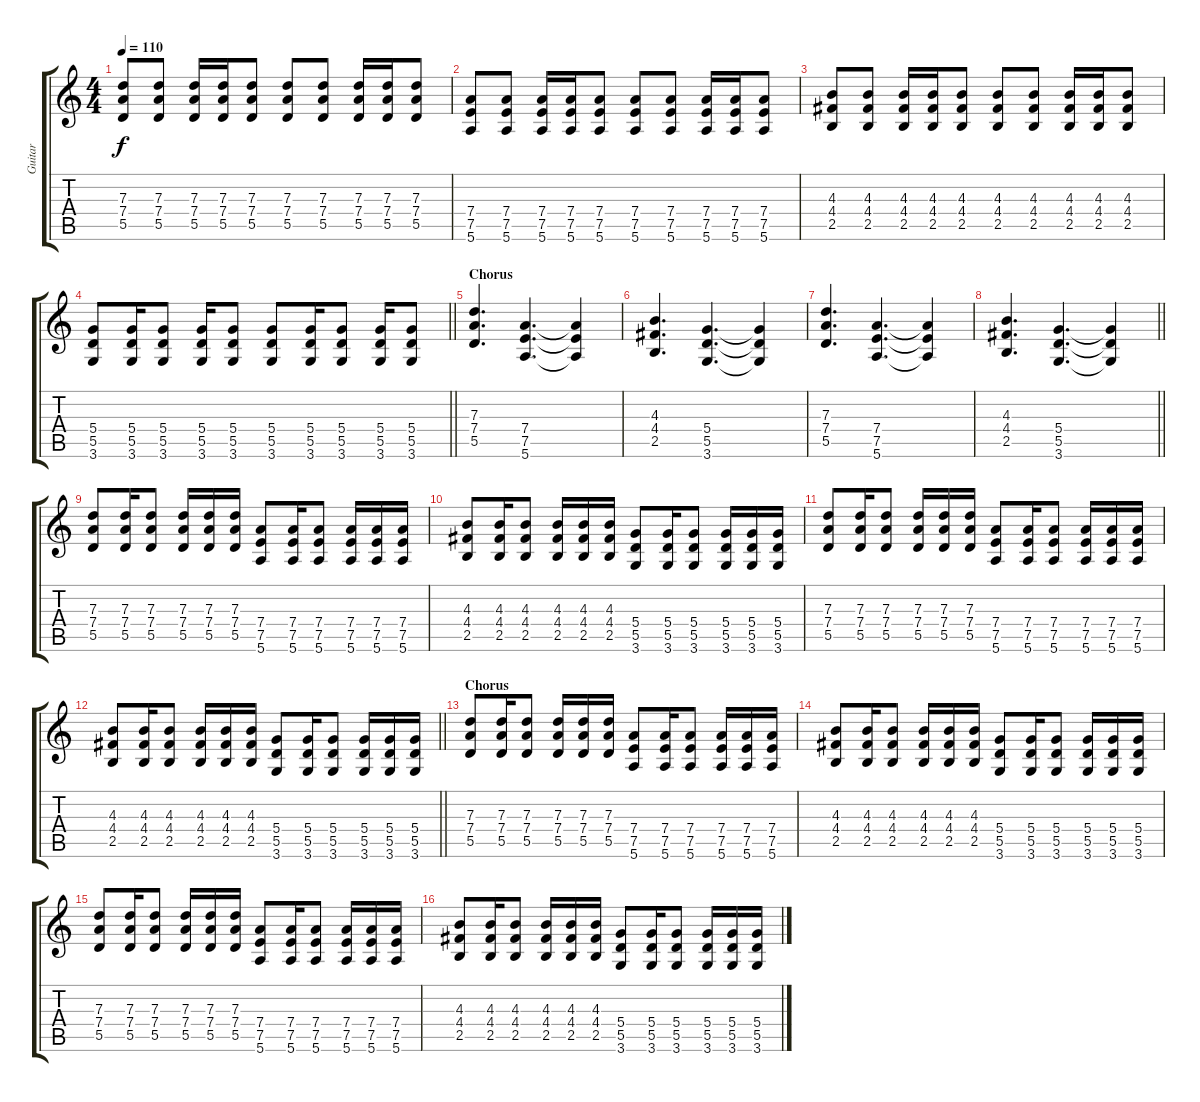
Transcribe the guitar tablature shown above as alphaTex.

\track ("Guitar" "Guitar") {instrument distortionguitar}
\staff {score tabs}
\tuning (E4 B3 G3 D3 A2 E2) {hide}
\ts (4 4)
\tempo 110
\clef g2
\ks c
(7.3 7.4 5.5).8{dy f} (7.3 7.4 5.5).8 (7.3 7.4 5.5).16 (7.3 7.4 5.5).16 (7.3 7.4 5.5).8 (7.3 7.4 5.5).8 (7.3 7.4 5.5).8 (7.3 7.4 5.5).16 (7.3 7.4 5.5).16 (7.3 7.4 5.5).8 |
(7.4 7.5 5.6).8 (7.4 7.5 5.6).8 (7.4 7.5 5.6).16 (7.4 7.5 5.6).16 (7.4 7.5 5.6).8 (7.4 7.5 5.6).8 (7.4 7.5 5.6).8 (7.4 7.5 5.6).16 (7.4 7.5 5.6).16 (7.4 7.5 5.6).8 |
(4.3 4.4 2.5).8 (4.3 4.4 2.5).8 (4.3 4.4 2.5).16 (4.3 4.4 2.5).16 (4.3 4.4 2.5).8 (4.3 4.4 2.5).8 (4.3 4.4 2.5).8 (4.3 4.4 2.5).16 (4.3 4.4 2.5).16 (4.3 4.4 2.5).8 |
\barLineRight lightlight
(5.4 5.5 3.6).8 (5.4 5.5 3.6).16 (5.4 5.5 3.6).8 (5.4 5.5 3.6).16 (5.4 5.5 3.6).8 (5.4 5.5 3.6).8 (5.4 5.5 3.6).16 (5.4 5.5 3.6).8 (5.4 5.5 3.6).16 (5.4 5.5 3.6).8 |
\section ("" "Chorus")
(7.3 7.4 5.5).4{d} (7.4 7.5 5.6).4{d} (7.4{t} 7.5{t} 5.6{t}).4 |
(4.3 4.4 2.5).4{d} (5.4 5.5 3.6).4{d} (5.4{t} 5.5{t} 3.6{t}).4 |
(7.3 7.4 5.5).4{d} (7.4 7.5 5.6).4{d} (7.4{t} 7.5{t} 5.6{t}).4 |
\barLineRight lightlight
(4.3 4.4 2.5).4{d} (5.4 5.5 3.6).4{d} (5.4{t} 5.5{t} 3.6{t}).4 |
(7.3 7.4 5.5).8 (7.3 7.4 5.5).16 (7.3 7.4 5.5).8 (7.3 7.4 5.5).16 (7.3 7.4 5.5).16 (7.3 7.4 5.5).16 (7.4 7.5 5.6).8 (7.4 7.5 5.6).16 (7.4 7.5 5.6).8 (7.4 7.5 5.6).16 (7.4 7.5 5.6).16 (7.4 7.5 5.6).16 |
(4.3 4.4 2.5).8 (4.3 4.4 2.5).16 (4.3 4.4 2.5).8 (4.3 4.4 2.5).16 (4.3 4.4 2.5).16 (4.3 4.4 2.5).16 (5.4 5.5 3.6).8 (5.4 5.5 3.6).16 (5.4 5.5 3.6).8 (5.4 5.5 3.6).16 (5.4 5.5 3.6).16 (5.4 5.5 3.6).16 |
(7.3 7.4 5.5).8 (7.3 7.4 5.5).16 (7.3 7.4 5.5).8 (7.3 7.4 5.5).16 (7.3 7.4 5.5).16 (7.3 7.4 5.5).16 (7.4 7.5 5.6).8 (7.4 7.5 5.6).16 (7.4 7.5 5.6).8 (7.4 7.5 5.6).16 (7.4 7.5 5.6).16 (7.4 7.5 5.6).16 |
\barLineRight lightlight
(4.3 4.4 2.5).8 (4.3 4.4 2.5).16 (4.3 4.4 2.5).8 (4.3 4.4 2.5).16 (4.3 4.4 2.5).16 (4.3 4.4 2.5).16 (5.4 5.5 3.6).8 (5.4 5.5 3.6).16 (5.4 5.5 3.6).8 (5.4 5.5 3.6).16 (5.4 5.5 3.6).16 (5.4 5.5 3.6).16 |
\section ("" "Chorus")
(7.3 7.4 5.5).8 (7.3 7.4 5.5).16 (7.3 7.4 5.5).8 (7.3 7.4 5.5).16 (7.3 7.4 5.5).16 (7.3 7.4 5.5).16 (7.4 7.5 5.6).8 (7.4 7.5 5.6).16 (7.4 7.5 5.6).8 (7.4 7.5 5.6).16 (7.4 7.5 5.6).16 (7.4 7.5 5.6).16 |
(4.3 4.4 2.5).8 (4.3 4.4 2.5).16 (4.3 4.4 2.5).8 (4.3 4.4 2.5).16 (4.3 4.4 2.5).16 (4.3 4.4 2.5).16 (5.4 5.5 3.6).8 (5.4 5.5 3.6).16 (5.4 5.5 3.6).8 (5.4 5.5 3.6).16 (5.4 5.5 3.6).16 (5.4 5.5 3.6).16 |
(7.3 7.4 5.5).8 (7.3 7.4 5.5).16 (7.3 7.4 5.5).8 (7.3 7.4 5.5).16 (7.3 7.4 5.5).16 (7.3 7.4 5.5).16 (7.4 7.5 5.6).8 (7.4 7.5 5.6).16 (7.4 7.5 5.6).8 (7.4 7.5 5.6).16 (7.4 7.5 5.6).16 (7.4 7.5 5.6).16 |
(4.3 4.4 2.5).8 (4.3 4.4 2.5).16 (4.3 4.4 2.5).8 (4.3 4.4 2.5).16 (4.3 4.4 2.5).16 (4.3 4.4 2.5).16 (5.4 5.5 3.6).8 (5.4 5.5 3.6).16 (5.4 5.5 3.6).8 (5.4 5.5 3.6).16 (5.4 5.5 3.6).16 (5.4 5.5 3.6).16
